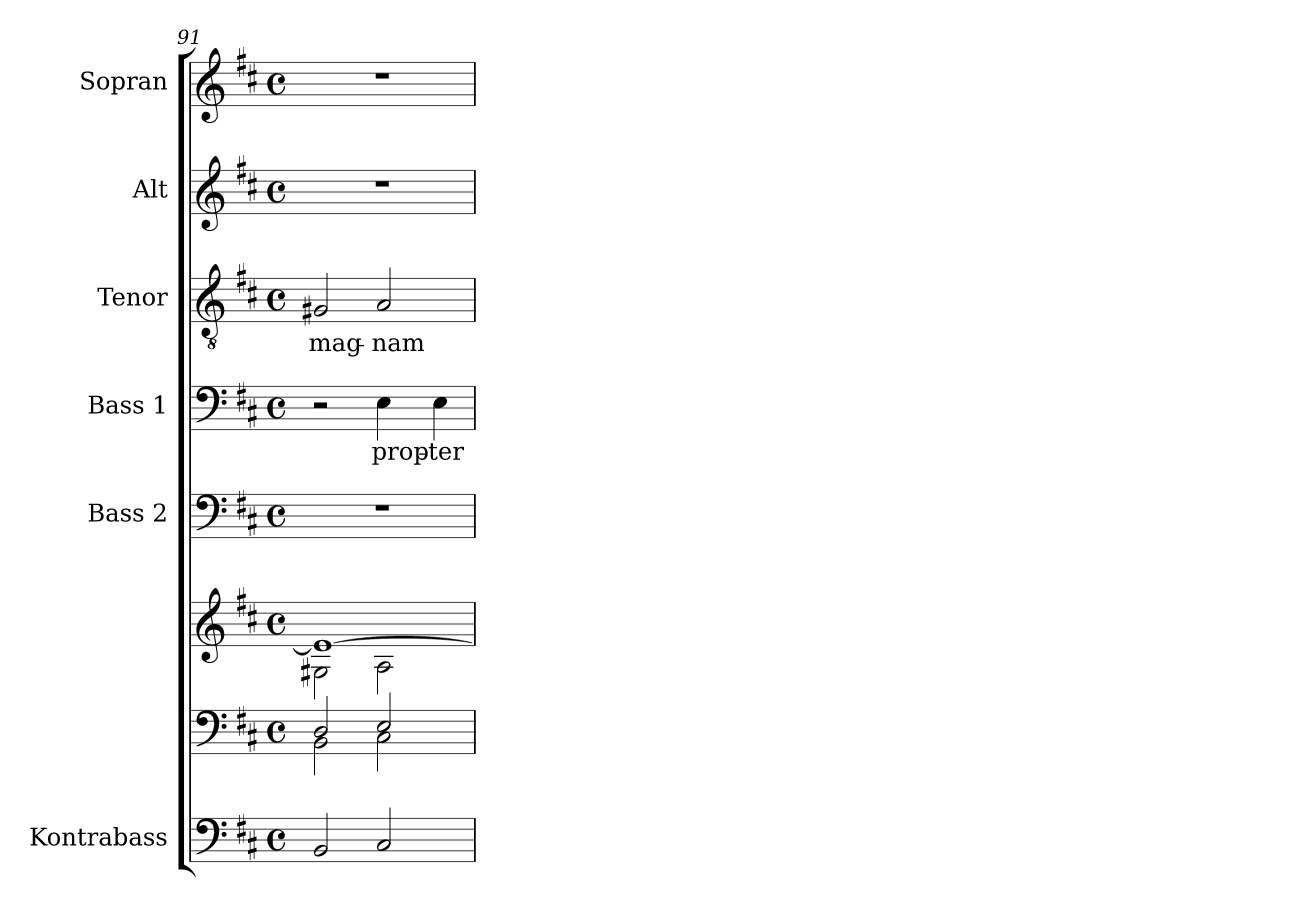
**kern	**kern	**kern	**kern	**kern	**text	**kern	**text	**kern	**kern
*part7	*part6	*part6	*part5	*part4	*part4	*part3	*part3	*part2	*part1
*staff8	*staff7	*staff6	*staff5	*staff4	*staff4	*staff3	*staff3	*staff2	*staff1
*I"Kontrabass	*	*	*I"Bass 2	*I"Bass 1	*	*I"Tenor	*	*I"Alt	*I"Sopran
*I'Kb.	*	*	*I'B. 2	*I'B. 1	*	*I'T.	*	*I'A.	*I'S.
*clefF4	*clefF4	*clefG2	*clefF4	*clefF4	*	*clefGv2	*	*clefG2	*clefG2
*ITrd7c12	*	*	*	*	*	*	*	*	*
*k[f#c#]	*k[f#c#]	*k[f#c#]	*k[f#c#]	*k[f#c#]	*	*k[f#c#]	*	*k[f#c#]	*k[f#c#]
*D:	*D:	*D:	*D:	*D:	*	*D:	*	*D:	*D:
*M4/4	*M4/4	*M4/4	*M4/4	*M4/4	*	*M4/4	*	*M4/4	*M4/4
*met(c)	*met(c)	*met(c)	*met(c)	*met(c)	*	*met(c)	*	*met(c)	*met(c)
=91	=91	=91	=91	=91	=91	=91	=91	=91	=91
*	*^	*^	*	*	*	*	*	*	*
!	!	!	!	!	!	!	!	!	!LO:LY:b	!	!
2BBB/	2D/	2BB\	1e_	2G#X\	1r	2r	.	2G#X/	mag-	1r	1r
!	!	!	!	!	!	!	!LO:LY:b	!	!LO:LY:b	!	!
2CC#/	2E/	2C#\	.	2A\	.	4E\	prop-	2A/	-nam	.	.
!	!	!	!	!	!	!	!LO:LY:b	!	!	!	!
.	.	.	.	.	.	4E\	-ter	.	.	.	.
*	*v	*v	*	*	*	*	*	*	*	*	*
*	*	*v	*v	*	*	*	*	*	*	*
=	=	=	=	=	=	=	=	=	=
*-	*-	*-	*-	*-	*-	*-	*-	*-	*-
